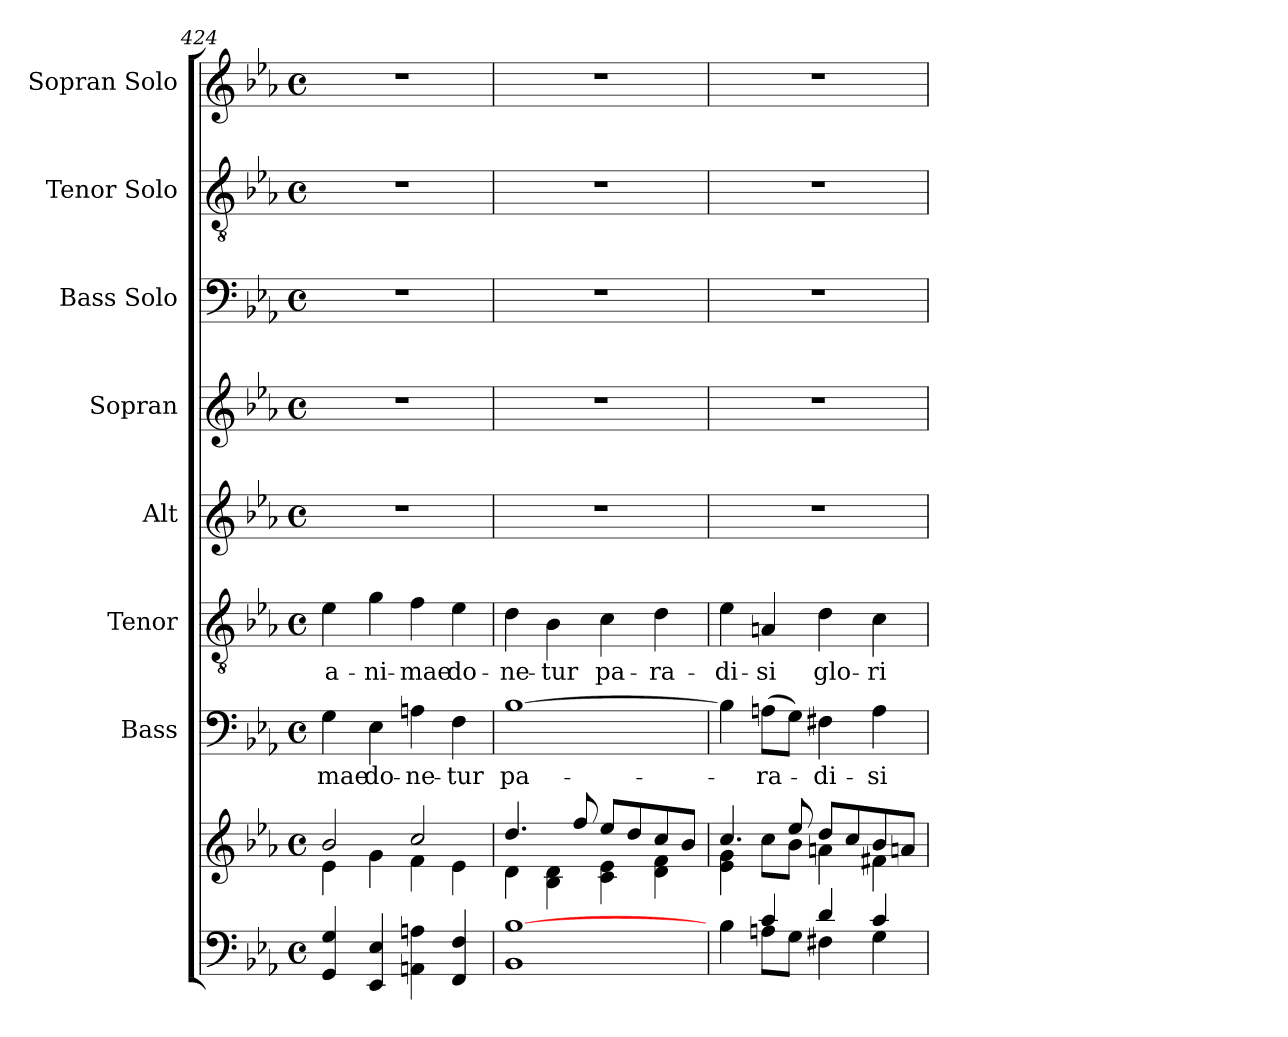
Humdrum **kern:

**kern	**kern	**kern	**text	**kern	**text	**kern	**kern	**kern	**kern	**kern
*part8	*part8	*part7	*part7	*part6	*part6	*part5	*part4	*part3	*part2	*part1
*staff9	*staff8	*staff7	*staff7	*staff6	*staff6	*staff5	*staff4	*staff3	*staff2	*staff1
*	*	*I"Bass	*	*I"Tenor	*	*I"Alt	*I"Sopran	*I"Bass Solo	*I"Tenor Solo	*I"Sopran Solo
*	*	*I'B.	*	*I'T.	*	*I'A.	*I'S.	*I'B. Solo	*I'T. Solo	*I'S. Solo
!!LO:PB:g=z
*clefF4	*clefG2	*clefF4	*	*clefGv2	*	*clefG2	*clefG2	*clefF4	*clefGv2	*clefG2
*k[b-e-a-]	*k[b-e-a-]	*k[b-e-a-]	*	*k[b-e-a-]	*	*k[b-e-a-]	*k[b-e-a-]	*k[b-e-a-]	*k[b-e-a-]	*k[b-e-a-]
*E-:	*E-:	*E-:	*	*E-:	*	*E-:	*E-:	*E-:	*E-:	*E-:
*M4/4	*M4/4	*M4/4	*	*M4/4	*	*M4/4	*M4/4	*M4/4	*M4/4	*M4/4
*met(c)	*met(c)	*met(c)	*	*met(c)	*	*met(c)	*met(c)	*met(c)	*met(c)	*met(c)
=424	=424	=424	=424	=424	=424	=424	=424	=424	=424	=424
*	*^	*	*	*	*	*	*	*	*	*
!	!	!	!	!LO:LY:b	!	!LO:LY:b	!	!	!	!	!
4GG/ 4G/	2b-/	4e-\	4G\	-mae	4e-\	a-	1r	1r	1r	1r	1r
!	!	!	!	!LO:LY:b	!	!LO:LY:b	!	!	!	!	!
4EE-/ 4E-/	.	4g\	4E-\	do-	4g\	-ni-	.	.	.	.	.
!	!	!	!	!LO:LY:b	!	!LO:LY:b	!	!	!	!	!
4AAn\ 4An\	2cc/	4f\	4An\	-ne-	4f\	-mae	.	.	.	.	.
!	!	!	!	!LO:LY:b	!	!LO:LY:b	!	!	!	!	!
4FF/ 4F/	.	4e-\	4F\	-tur	4e-\	do-	.	.	.	.	.
=425	=425	=425	=425	=425	=425	=425	=425	=425	=425	=425	=425
!	!	!	!	!LO:LY:b	!	!LO:LY:b	!	!	!	!	!
1BB- [1B-	4.dd/	4d\	[1B-	pa-	4d\	-ne-	1r	1r	1r	1r	1r
!	!	!	!	!	!	!LO:LY:b	!	!	!	!	!
.	.	4B-\ 4d\	.	.	4B-\	-tur	.	.	.	.	.
.	8ff/	.	.	.	.	.	.	.	.	.	.
!	!	!	!	!	!	!LO:LY:b	!	!	!	!	!
.	8ee-/L	4c\ 4e-\	.	.	4c\	pa-	.	.	.	.	.
.	8dd/	.	.	.	.	.	.	.	.	.	.
!	!	!	!	!	!	!LO:LY:b	!	!	!	!	!
.	8cc/	4d\ 4f\	.	.	4d\	-ra-	.	.	.	.	.
.	8b-/J	.	.	.	.	.	.	.	.	.	.
=426	=426	=426	=426	=426	=426	=426	=426	=426	=426	=426	=426
*^	*	*	*	*	*	*	*	*	*	*	*
!	!	!	!	!	!	!	!LO:LY:b	!	!	!	!	!
4ryy	4B-\	4.cc/	4e-\ 4g\	4B-\]	.	4e-\	-di-	1r	1r	1r	1r	1r
!	!	!	!	!	!LO:LY:b	!	!LO:LY:b	!	!	!	!	!
4c/	8An\L	.	8cc\L	(>8An\L	-ra-	4An/	-si	.	.	.	.	.
.	8G\J	8ee-/	8b-\J	8G\J)	.	.	.	.	.	.	.	.
!	!	!	!	!	!LO:LY:b	!	!LO:LY:b	!	!	!	!	!
4d/	4F#X\	8dd/L	4an\	4F#X\	-di-	4d\	glo-	.	.	.	.	.
.	.	8cc/	.	.	.	.	.	.	.	.	.	.
!	!	!	!	!	!LO:LY:b	!	!LO:LY:b	!	!	!	!	!
4c/	4G\	8b-/	4f#X\	4A\	-si	4c\	-ri-	.	.	.	.	.
.	.	8an/J	.	.	.	.	.	.	.	.	.	.
*v	*v	*	*	*	*	*	*	*	*	*	*	*
*	*v	*v	*	*	*	*	*	*	*	*	*
=	=	=	=	=	=	=	=	=	=	=
*-	*-	*-	*-	*-	*-	*-	*-	*-	*-	*-
